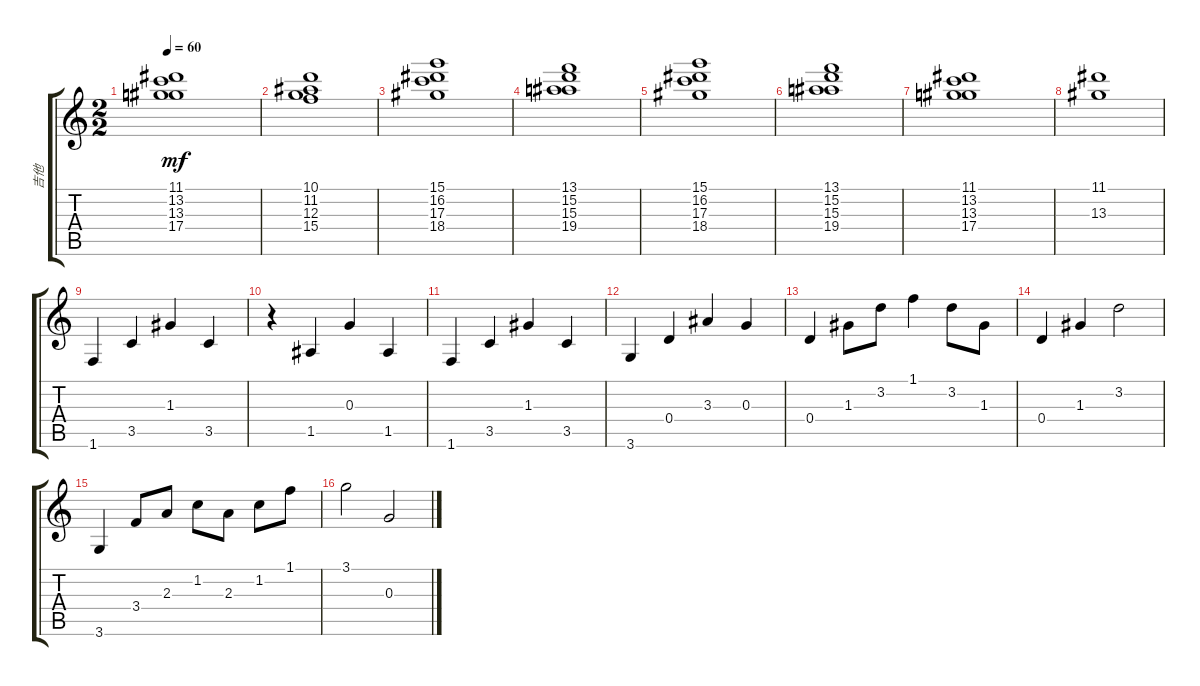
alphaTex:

\track ("吉他" "吉他") {instrument acousticguitarnylon}
\staff {score tabs}
\tuning (E4 B3 G3 D3 A2 E2) {hide}
\ts (2 2)
\tempo 60
\tempo 120
\tempo 60
\clef g2
\ks c
(11.1 13.2 13.3 17.4).1{dy mf instrument acousticguitarnylon} |
(10.1 11.2 12.3 15.4).1 |
(15.1 16.2 17.3 18.4).1 |
(13.1 15.2 15.3 19.4).1 |
(15.1 16.2 17.3 18.4).1 |
(13.1 15.2 15.3 19.4).1 |
(11.1 13.2 13.3 17.4).1 |
(11.1 13.3).1 |
1.6.4 3.5.4 1.3.4 3.5.4 |
r.4 1.5.4 0.3.4 1.5.4 |
1.6.4 3.5.4 1.3.4 3.5.4 |
3.6.4 0.4.4 3.3.4 0.3.4 |
0.4.4 1.3.8 3.2.8 1.1.4 3.2.8 1.3.8 |
0.4.4 1.3.4 3.2.2 |
3.6.4 3.4.8 2.3.8 1.2.8 2.3.8 1.2.8 1.1.8 |
3.1.2 0.3.2
